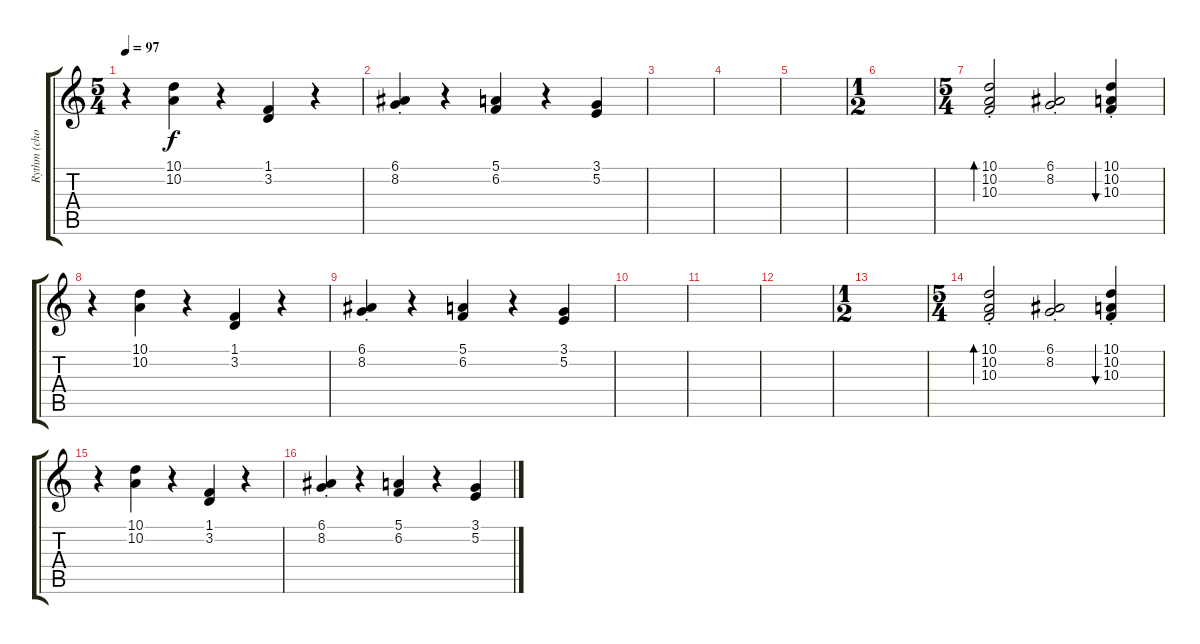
\track ("Rythm (chords)" "Rythm (cho") {instrument orchestralharp}
\staff {score tabs}
\tuning (E4 B3 G3 D3 A2 E2) {hide}
\ts (5 4)
\tempo 97
\clef g2
\ks c
r.4{dy f} (10.1 10.2).4 r.4 (1.1 3.2).4 r.4 |
(6.1 8.2{st}).4 r.4 (5.1 6.2).4 r.4 (3.1 5.2).4 |
|
|
|
\ts (1 2)
|
\ts (5 4)
(10.1{st} 10.2 10.3).2{bd 240} (6.1{st} 8.2).2 (10.1{st} 10.2 10.3).4{bu 240} |
r.4 (10.1 10.2).4 r.4 (1.1 3.2).4 r.4 |
(6.1 8.2{st}).4 r.4 (5.1 6.2).4 r.4 (3.1 5.2).4 |
|
|
|
\ts (1 2)
|
\ts (5 4)
(10.1{st} 10.2 10.3).2{bd 240} (6.1{st} 8.2).2 (10.1{st} 10.2 10.3).4{bu 240 volume 7} |
r.4 (10.1 10.2).4 r.4 (1.1 3.2).4 r.4 |
(6.1 8.2{st}).4 r.4 (5.1 6.2).4 r.4 (3.1 5.2).4{volume 4}
